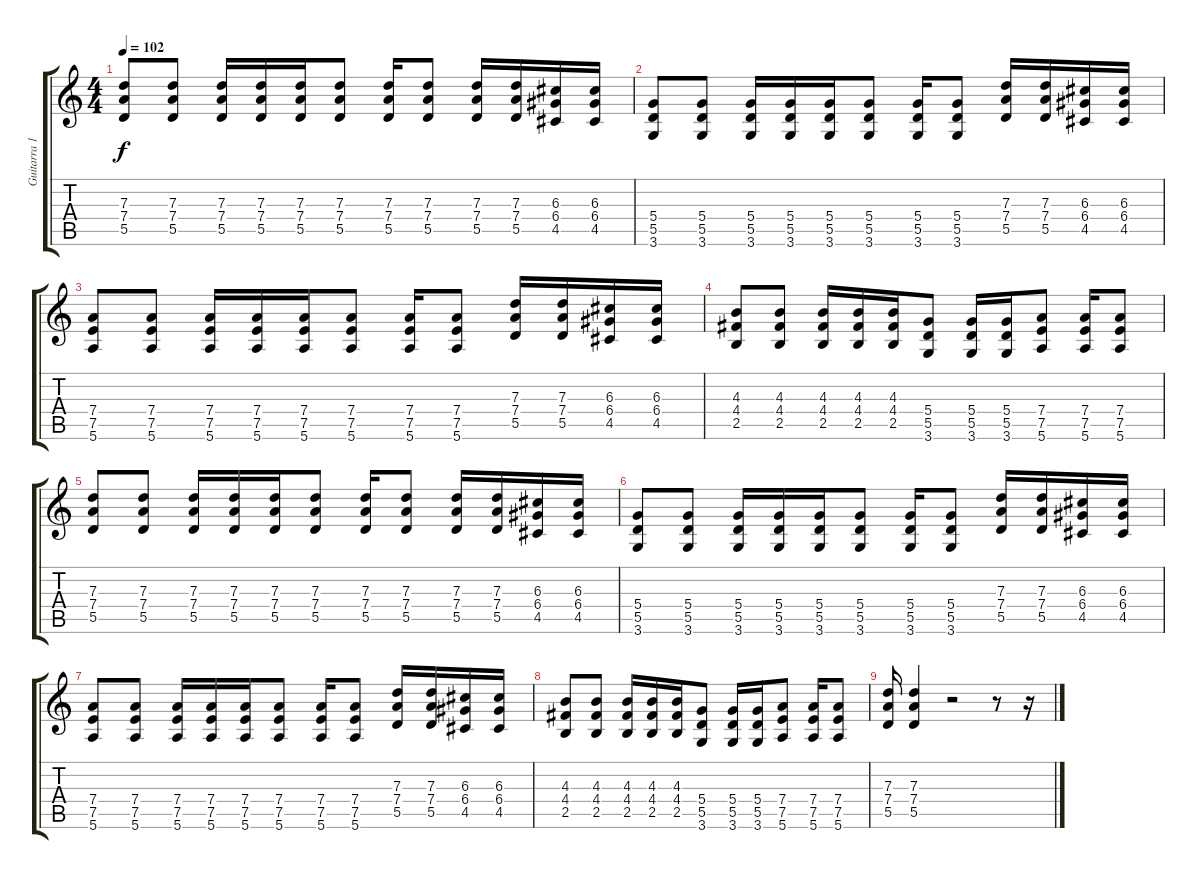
\track ("Guitarra 1" "Guitarra 1") {instrument distortionguitar}
\staff {score tabs}
\tuning (E4 B3 G3 D3 A2 E2) {hide}
\ts (4 4)
\tempo 102
\clef g2
\ks c
(7.3 7.4 5.5).8{dy f} (7.3 7.4 5.5).8 (7.3 7.4 5.5).16 (7.3 7.4 5.5).16 (7.3 7.4 5.5).16 (7.3 7.4 5.5).8 (7.3 7.4 5.5).16 (7.3 7.4 5.5).8 (7.3 7.4 5.5).16 (7.3 7.4 5.5).16 (6.3 6.4 4.5).16 (6.3 6.4 4.5).16 |
(5.4 5.5 3.6).8 (5.4 5.5 3.6).8 (5.4 5.5 3.6).16 (5.4 5.5 3.6).16 (5.4 5.5 3.6).16 (5.4 5.5 3.6).8 (5.4 5.5 3.6).16 (5.4 5.5 3.6).8 (7.3 7.4 5.5).16 (7.3 7.4 5.5).16 (6.3 6.4 4.5).16 (6.3 6.4 4.5).16 |
(7.4 7.5 5.6).8 (7.4 7.5 5.6).8 (7.4 7.5 5.6).16 (7.4 7.5 5.6).16 (7.4 7.5 5.6).16 (7.4 7.5 5.6).8 (7.4 7.5 5.6).16 (7.4 7.5 5.6).8 (7.3 7.4 5.5).16 (7.3 7.4 5.5).16 (6.3 6.4 4.5).16 (6.3 6.4 4.5).16 |
(4.3 4.4 2.5).8 (4.3 4.4 2.5).8 (4.3 4.4 2.5).16 (4.3 4.4 2.5).16 (4.3 4.4 2.5).16 (5.4 5.5 3.6).8 (5.4 5.5 3.6).16 (5.4 5.5 3.6).16 (7.4 7.5 5.6).8 (7.4 7.5 5.6).16 (7.4 7.5 5.6).8 |
(7.3 7.4 5.5).8 (7.3 7.4 5.5).8 (7.3 7.4 5.5).16 (7.3 7.4 5.5).16 (7.3 7.4 5.5).16 (7.3 7.4 5.5).8 (7.3 7.4 5.5).16 (7.3 7.4 5.5).8 (7.3 7.4 5.5).16 (7.3 7.4 5.5).16 (6.3 6.4 4.5).16 (6.3 6.4 4.5).16 |
(5.4 5.5 3.6).8 (5.4 5.5 3.6).8 (5.4 5.5 3.6).16 (5.4 5.5 3.6).16 (5.4 5.5 3.6).16 (5.4 5.5 3.6).8 (5.4 5.5 3.6).16 (5.4 5.5 3.6).8 (7.3 7.4 5.5).16 (7.3 7.4 5.5).16 (6.3 6.4 4.5).16 (6.3 6.4 4.5).16 |
(7.4 7.5 5.6).8 (7.4 7.5 5.6).8 (7.4 7.5 5.6).16 (7.4 7.5 5.6).16 (7.4 7.5 5.6).16 (7.4 7.5 5.6).8 (7.4 7.5 5.6).16 (7.4 7.5 5.6).8 (7.3 7.4 5.5).16 (7.3 7.4 5.5).16 (6.3 6.4 4.5).16 (6.3 6.4 4.5).16 |
(4.3 4.4 2.5).8 (4.3 4.4 2.5).8 (4.3 4.4 2.5).16 (4.3 4.4 2.5).16 (4.3 4.4 2.5).16 (5.4 5.5 3.6).8 (5.4 5.5 3.6).16 (5.4 5.5 3.6).16 (7.4 7.5 5.6).8 (7.4 7.5 5.6).16 (7.4 7.5 5.6).8 |
(7.3 7.4 5.5).16 (7.3 7.4 5.5).4 r.2 r.8 r.16
